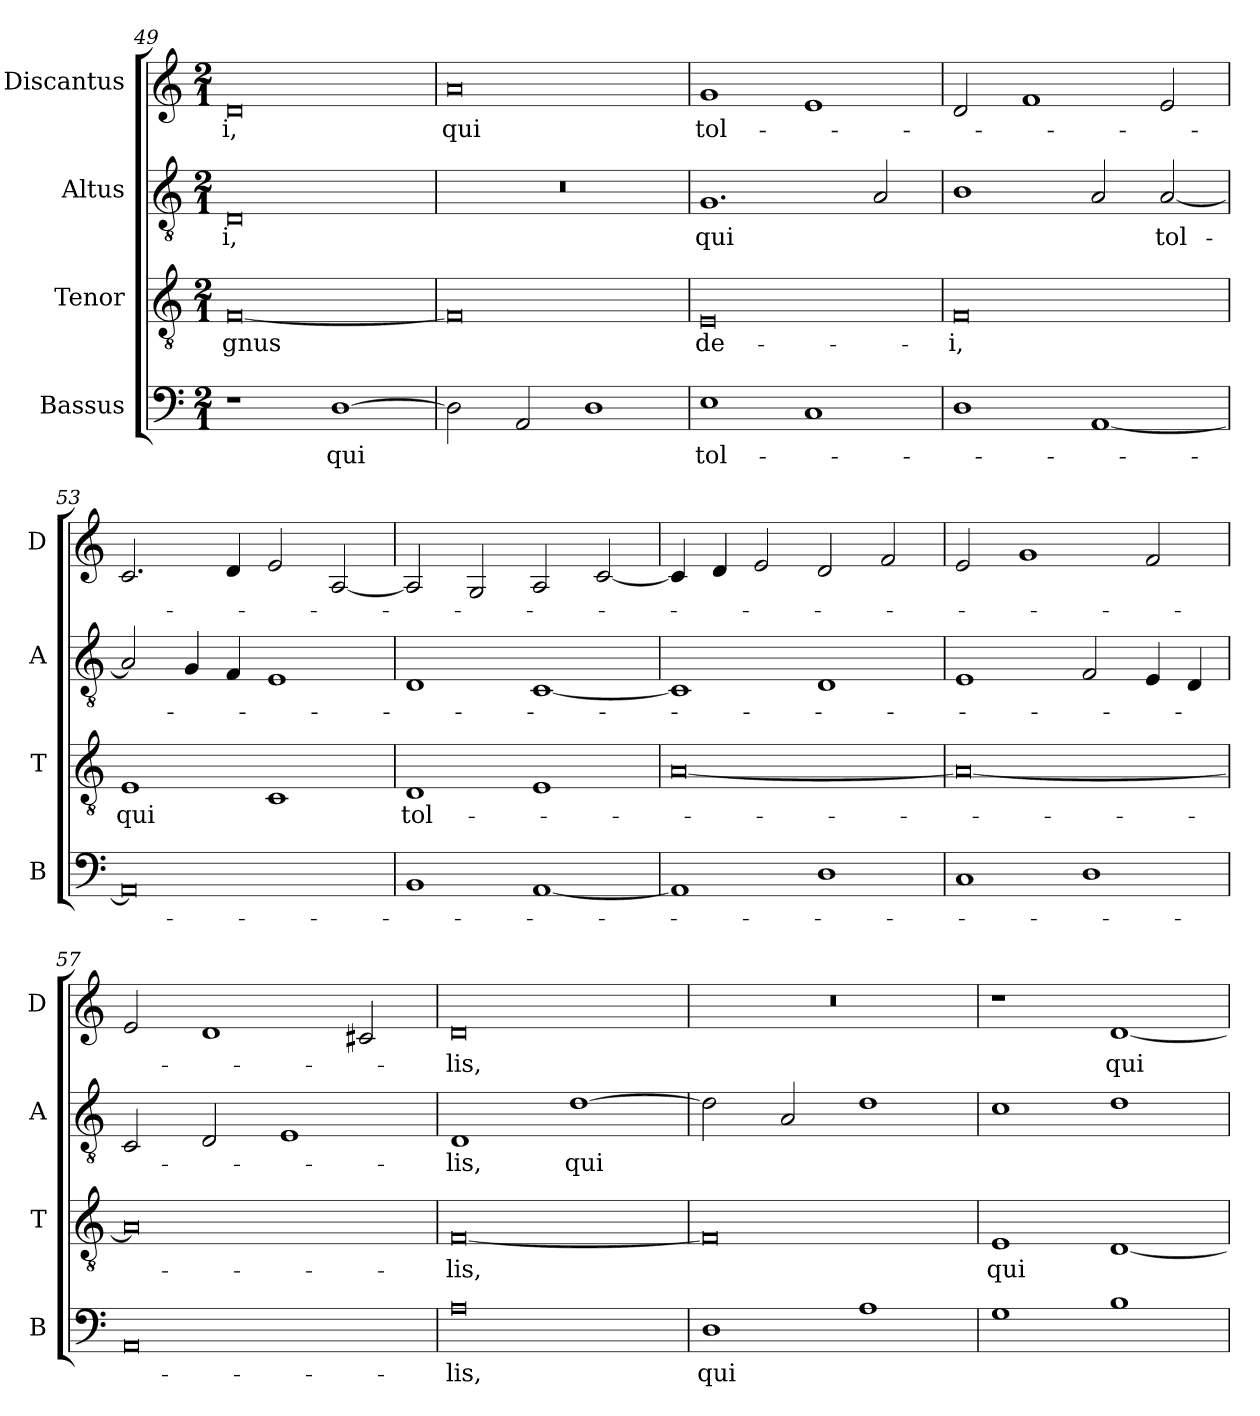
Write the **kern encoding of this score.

**kern	**text	**kern	**text	**kern	**text	**kern	**text
*part4	*part4	*part3	*part3	*part2	*part2	*part1	*part1
*staff4	*staff4	*staff3	*staff3	*staff2	*staff2	*staff1	*staff1
*I"Bassus	*	*I"Tenor	*	*I"Altus	*	*I"Discantus	*
*I'B	*	*I'T	*	*I'A	*	*I'D	*
*clefF4	*	*clefGv2	*	*clefGv2	*	*clefG2	*
*k[]	*	*k[]	*	*k[]	*	*k[]	*
*M2/1	*	*M2/1	*	*M2/1	*	*M2/1	*
=49	=49	=49	=49	=49	=49	=49	=49
1r	.	[0F	-gnus	0D	-i,	0d	-i,
[1D	qui	.	.	.	.	.	.
=50	=50	=50	=50	=50	=50	=50	=50
2D]	.	0F]	.	0r	.	0a	qui
2AA	.	.	.	.	.	.	.
1D	.	.	.	.	.	.	.
=51	=51	=51	=51	=51	=51	=51	=51
1E	tol-	0E	de-	1.G	qui	1g	tol-
1C	.	.	.	.	.	1e	.
.	.	.	.	2A	.	.	.
=52	=52	=52	=52	=52	=52	=52	=52
1D	.	0F	-i,	1B	.	2d	.
.	.	.	.	.	.	1f	.
[1AA	.	.	.	2A	.	.	.
.	.	.	.	[2A	tol-	2e	.
=53	=53	=53	=53	=53	=53	=53	=53
0AA]	.	1E	qui	2A]	.	2.c	.
.	.	.	.	4G	.	.	.
.	.	.	.	4F	.	4d	.
.	.	1C	.	1E	.	2e	.
.	.	.	.	.	.	[2A	.
=54	=54	=54	=54	=54	=54	=54	=54
1BB	.	1D	tol-	1D	.	2A]	.
.	.	.	.	.	.	2G	.
[1AA	.	1E	.	[1C	.	2A	.
.	.	.	.	.	.	[2c	.
=55	=55	=55	=55	=55	=55	=55	=55
1AA]	.	[0A	.	1C]	.	4c]	.
.	.	.	.	.	.	4d	.
.	.	.	.	.	.	2e	.
1D	.	.	.	1D	.	2d	.
.	.	.	.	.	.	2f	.
=56	=56	=56	=56	=56	=56	=56	=56
1C	.	0A_	.	1E	.	2e	.
.	.	.	.	.	.	1g	.
1D	.	.	.	2F	.	.	.
.	.	.	.	4E	.	2f	.
.	.	.	.	4D	.	.	.
=57	=57	=57	=57	=57	=57	=57	=57
0AA	.	0A]	.	2C	.	2e	.
.	.	.	.	2D	.	1d	.
.	.	.	.	1E	.	.	.
.	.	.	.	.	.	2c#X	.
=58	=58	=58	=58	=58	=58	=58	=58
0A	-lis,	[0F	-lis,	1D	-lis,	0d	-lis,
.	.	.	.	[1d	qui	.	.
=59	=59	=59	=59	=59	=59	=59	=59
1D	qui	0F]	.	2d]	.	0r	.
.	.	.	.	2A	.	.	.
1A	.	.	.	1d	.	.	.
=60	=60	=60	=60	=60	=60	=60	=60
1G	.	1E	qui	1c	.	1r	.
1B	.	[1D	.	1d	.	[1d	qui
=	=	=	=	=	=	=	=
*-	*-	*-	*-	*-	*-	*-	*-
